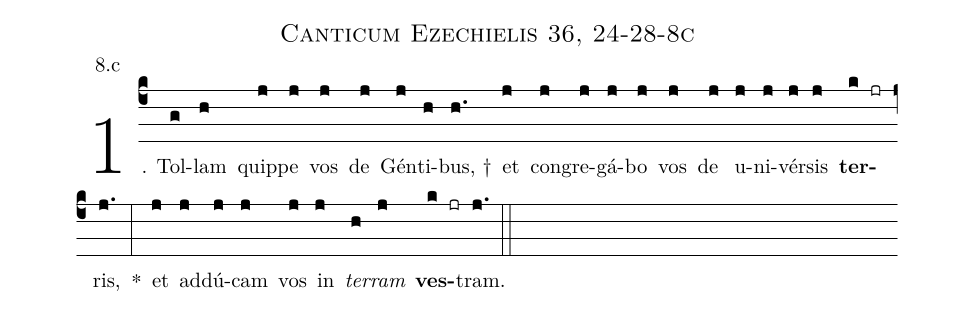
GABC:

name: Canticum Ezechielis 36, 24-28-8c;
annotation: 8.c;
%%
(c4)1. Tol(g)lam(h) quip(j)pe(j) vos(j) de(j) Gén(j)ti(h)bus, †(h.) et(j) con(j)gre(j)gá(j)bo(j) vos(j) de(j) u(j)ni(j)vér(j)sis(j) <b>ter</b>(k jr)ris,(j.) *(:) et(j) ad(j)dú(j)cam(j) vos(j) in(j) <i>ter</i>(h)<i>ram</i>(j) <b>ves</b>(k jr)tram.(j.) (::)
